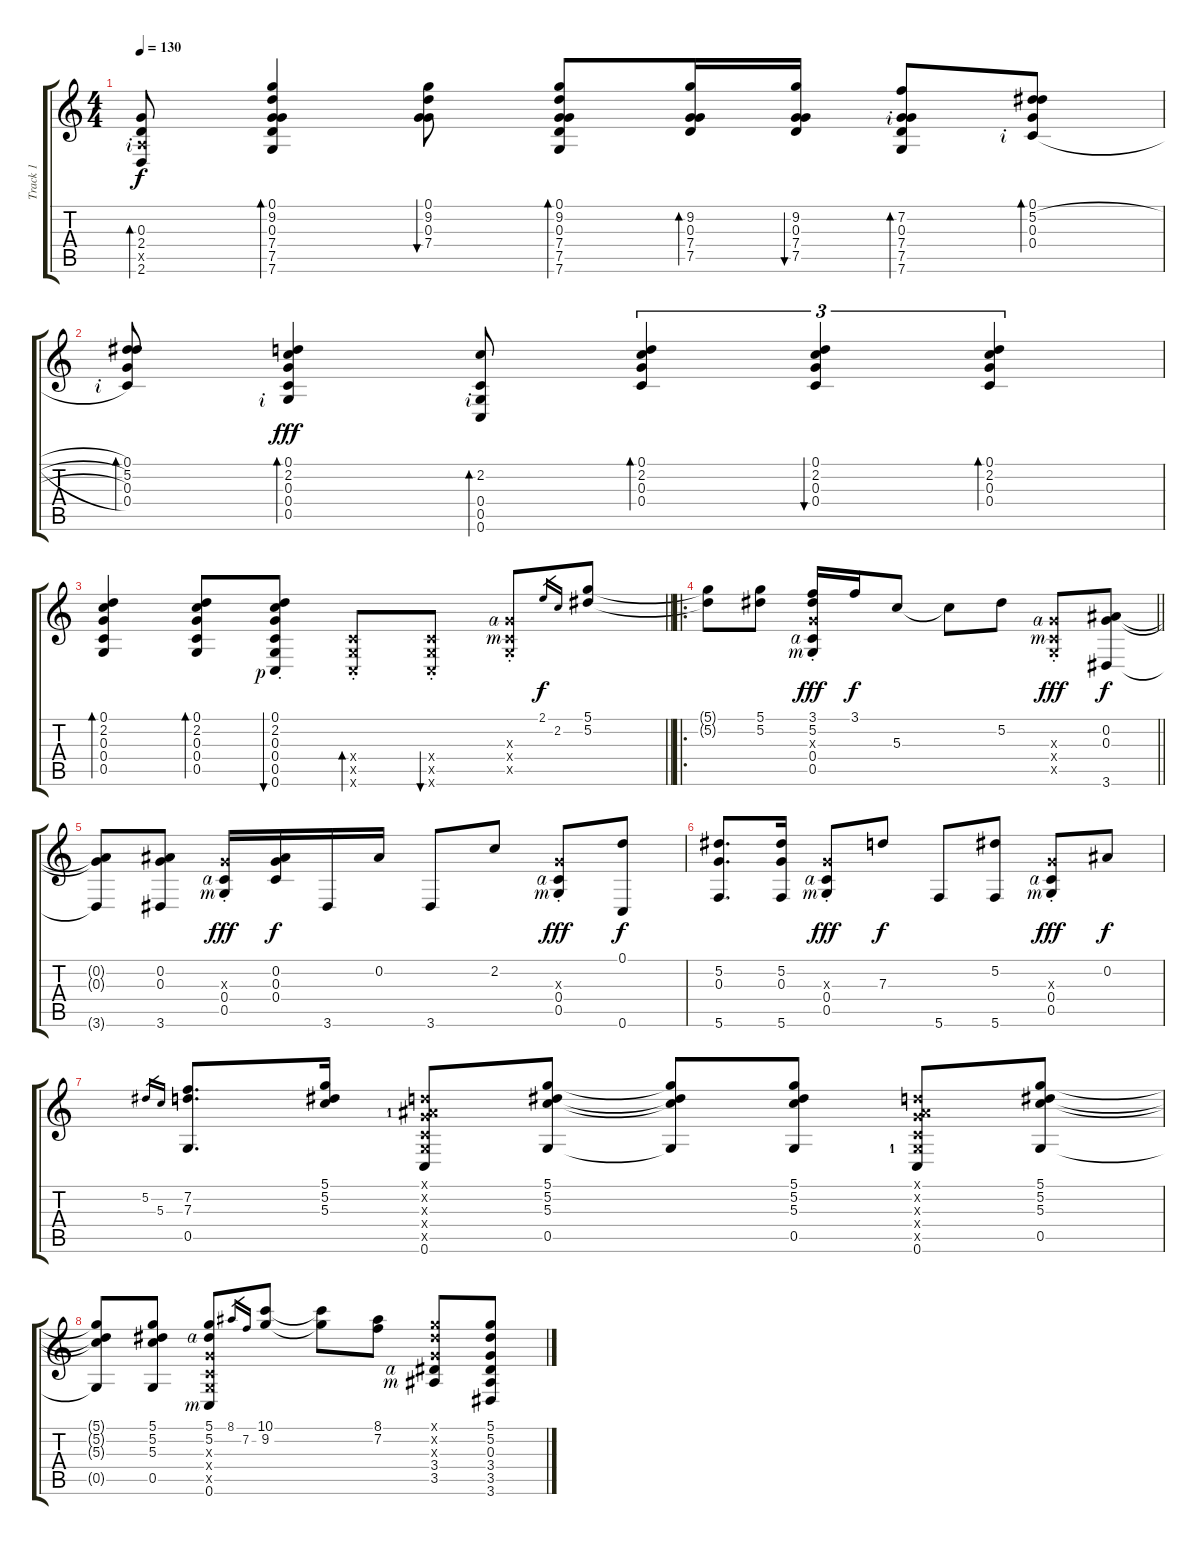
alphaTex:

\track ("Track 1" "Track 1") {instrument acousticguitarsteel}
\staff {score tabs}
\tuning (D4 Bb3 G3 C3 G2 C2) {hide}
\ts (4 4)
\tempo 130
\clef g2
\ks c
(0.3 2.4 2.5{x rf 2} 2.6).8{bd 30 dy f} (0.1 9.2 0.3 7.4 7.5 7.6).4{bd 30} (0.1 9.2 0.3 7.4).8{bu 30} (0.1 9.2 0.3 7.4 7.5 7.6).8{bd 30} (9.2 0.3 7.4 7.5).16{bd 30} (9.2 0.3 7.4 7.5).16{bu 30} (7.2 0.3 7.4{rf 2} 7.5 7.6).8{bd 30} (0.1{h} 5.2{h} 0.3{h} 0.4{h rf 2}).8{bd 30} |
(0.1 5.2 0.3 0.4{rf 2}).8{bd 30} (0.1 2.2 0.3 0.4 0.5{rf 2}).4{bd 30 dy fff} (2.2 0.4 0.5{rf 2} 0.6).8{bd 30} (0.1 2.2 0.3 0.4).4{tu (3 2) bd 30} (0.1 2.2 0.3 0.4).4{tu (3 2) bu 30} (0.1 2.2 0.3 0.4).4{tu (3 2) bd 30} |
\barLineRight lightlight
(0.1 2.2 0.3 0.4 0.5).4{bd 30} (0.1 2.2 0.3 0.4 0.5).8{bd 30} (0.1{st} 2.2{st} 0.3{st} 0.4{st} 0.5{st} 0.6{st rf 1}).8{bu 480} (0.4{st x} 0.5{st x} 0.6{st x}).8{bd 30} (0.4{st x} 0.5{st x} 0.6{st x}).8{bu 30} (0.3{st x rf 4} 0.4{st x rf 3} 0.5{st x}).8 2.1.16{gr dy f} 2.2.16{gr} (5.1 5.2).8 |
\ro
\barLineRight lightlight
(5.1{t} 5.2{t}).8 (5.1 5.2).8 (3.1{st} 5.2 0.3{st x} 0.4{st rf 4} 0.5{rf 3}).16{dy fff} 3.1.16{dy f} 5.3.8 5.3{t}.8 5.2.8 (0.3{st x rf 4} 0.4{st x rf 3} 0.5{st x}).8{dy fff} (0.2 0.3 3.6).8{dy f} |
(0.2{t} 0.3{t} 3.6{t}).8 (0.2 0.3 3.6).8 (0.3{st x} 0.4{st rf 4} 0.5{rf 3}).16{dy fff} (0.2 0.3 0.4).16{dy f} 3.6.16 0.2.16 3.6.8 2.2.8 (0.3{st x} 0.4{st rf 4} 0.5{rf 3}).8{dy fff} (0.1 0.6).8{dy f} |
(5.2 0.3 5.6).8{d} (5.2 0.3 5.6).16 (0.3{st x} 0.4{st rf 4} 0.5{rf 3}).8{dy fff} 7.3.8{dy f} 5.6.8 (5.2 5.6).8 (0.3{st x} 0.4{st rf 4} 0.5{rf 3}).8{dy fff} 0.2.8{dy f} |
5.2.16{gr} 5.3.16{gr} (7.2 7.3 0.5).8{d} (5.1 5.2 5.3).16 (0.1{x} 0.2{x lf 2} 0.3{x} 0.4{x} 0.5{x} 0.6).8 (5.1 5.2 5.3 0.5).8 (5.1{t} 5.2{t} 5.3{t} 0.5{t}).8 (5.1 5.2 5.3 0.5).8 (0.1{x} 0.2{x} 0.3{x} 0.4{x} 0.5{x lf 2} 0.6).8 (5.1 5.2 5.3 0.5).8 |
(5.1{t} 5.2{t} 5.3{t} 0.5{t}).8 (5.1 5.2 5.3 0.5).8 (5.1 5.2{rf 4} 0.3{x} 0.4{x} 0.5{x} 0.6{rf 3}).8 8.1.16{gr} 7.2.16{gr} (10.1 9.2).8 (10.1{t} 9.2{t}).8 (8.1 7.2).8 (5.1{x} 5.2{x} 0.3{x} 3.4{rf 4} 3.5{rf 3}).8 (5.1 5.2 0.3 3.4 3.5 3.6).8
